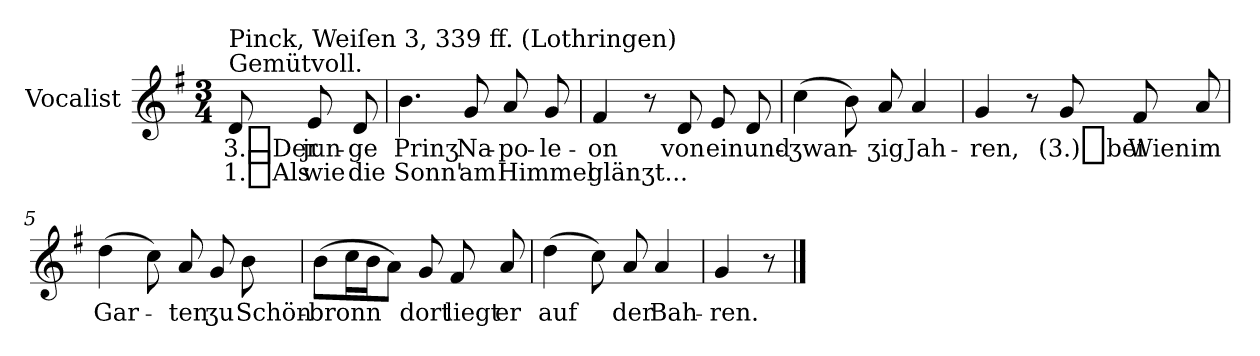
**kern	**text	**text
*part1	*part1	*part1
*staff1	*staff1	*staff1
*I"Vocalist	*	*
*k[f#]	*	*
*G:	*	*
*M3/4	*	*
=	=	=
!LO:TX:a:t=Gemütvoll.	!	!
!LO:TX:a:t=Pinck, Weiſen 3, 339 ff. (Lothringen)	!	!
8d	3._Der	1._Als
8e	jun-	wie
8d	-ge	die
=1	=1	=1
4.b	Prinʒ	Sonn'
8g	Na-	am
8a	-po-	Himmel
8g	-le-	.
=2	=2	=2
4f#	-on	glänʒt...
8r	.	.
8d	von	.
8e	einund-	.
8d	.	.
=3	=3	=3
(4cc	-ʒwan-	.
8b)	.	.
8a	-ʒig	.
4a	Jah-	.
=4	=4	=4
4g	-ren,	.
8r	.	.
8g	(3.)_bei	.
8f#	Wien	.
8a	im	.
=5	=5	=5
(4dd	Gar-	.
8cc)	.	.
8a	-ten	.
8g	ʒu	.
8b	Schön-	.
=6	=6	=6
(8bL	-bronn	.
16ccL	.	.
16bJ	.	.
8aJ)	.	.
8g	dort	.
8f#	liegt	.
8a	er	.
=7	=7	=7
(4dd	auf	.
8cc)	.	.
8a	der	.
4a	Bah-	.
=8	=8	=8
4g	-ren.	.
8r	.	.
==	==	==
*-	*-	*-
